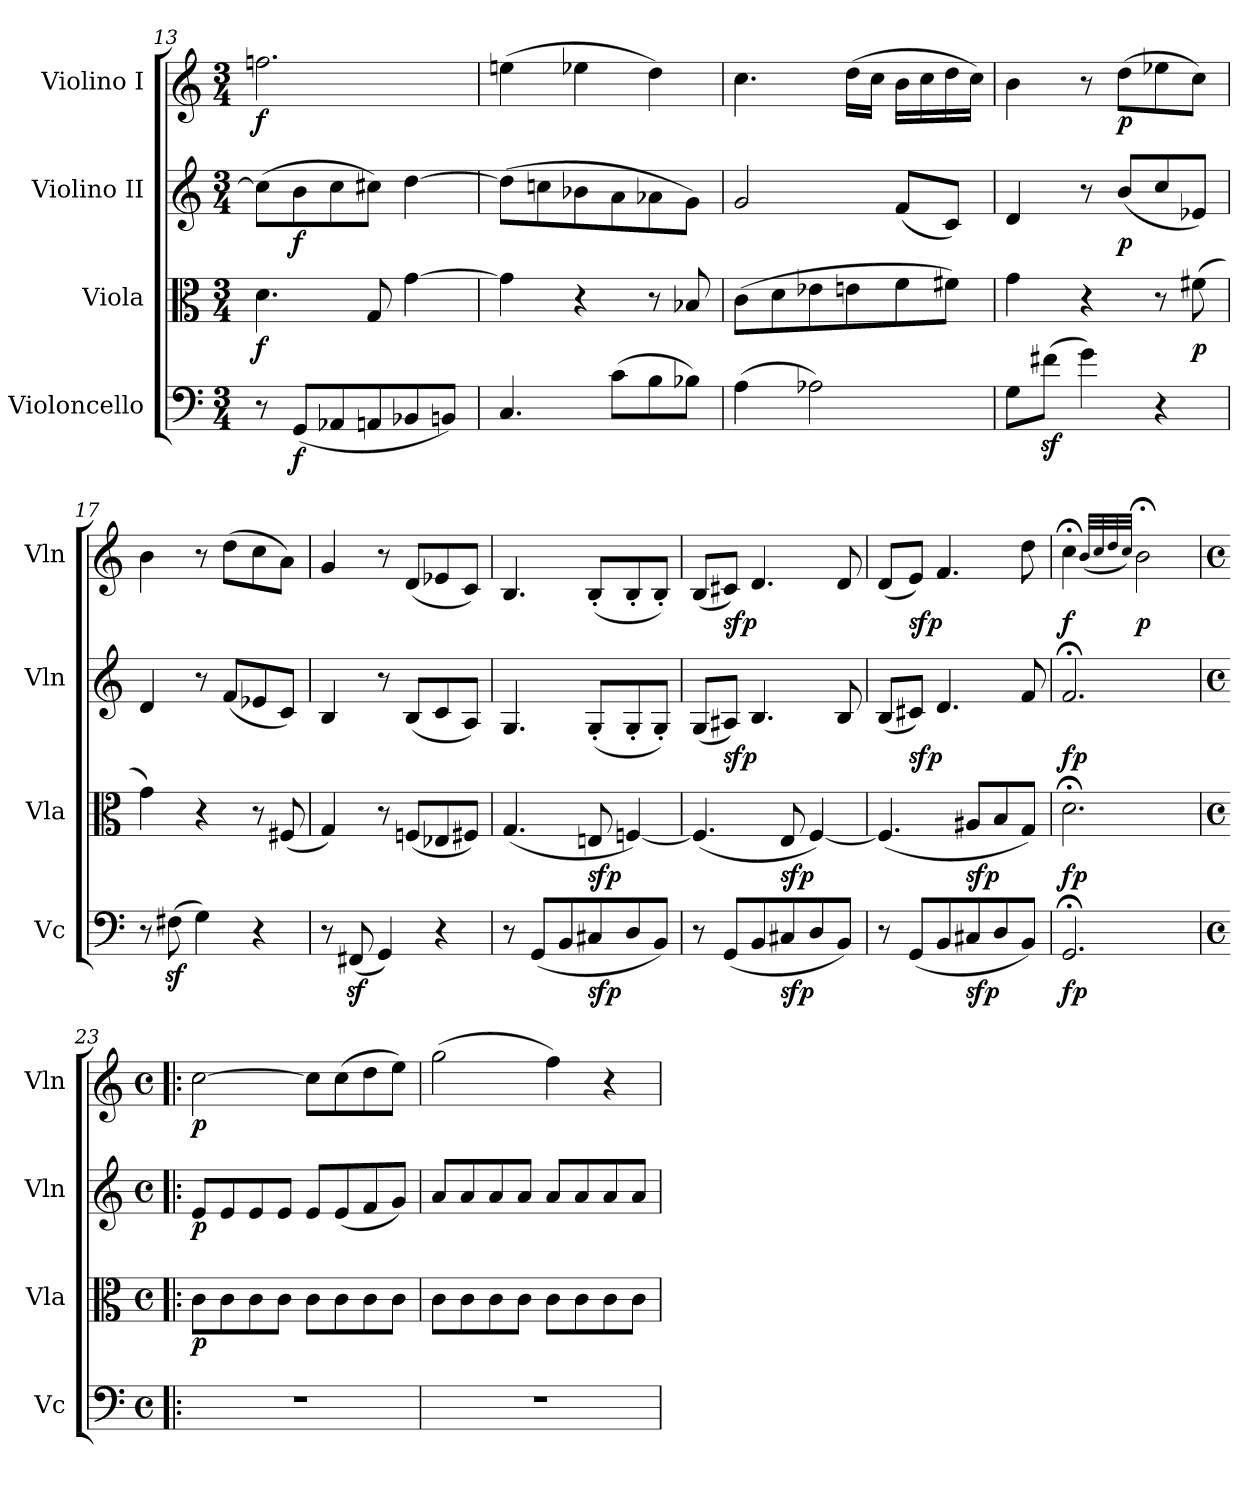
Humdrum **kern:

**kern	**dynam	**kern	**dynam	**kern	**dynam	**kern	**dynam
*part4	*part4	*part3	*part3	*part2	*part2	*part1	*part1
*staff4	*staff4	*staff3	*staff3	*staff2	*staff2	*staff1	*staff1
*I"Violoncello	*	*I"Viola	*	*I"Violino II	*	*I"Violino I	*
*I'Vc	*	*I'Vla	*	*I'Vln	*	*I'Vln	*
*clefF4	*	*clefC3	*	*clefG2	*	*clefG2	*
*k[]	*	*k[]	*	*k[]	*	*k[]	*
*C:	*	*C:	*	*C:	*	*C:	*
*M3/4	*	*M3/4	*	*M3/4	*	*M3/4	*
=13	=13	=13	=13	=13	=13	=13	=13
8r	.	4.d	f	(8ccL]	.	2.ffn	f
(8GGL	f	.	.	8b	f	.	.
8AA-X	.	.	.	8cc	.	.	.
8AAn	.	8G	.	8cc#XJ)	.	.	.
8BB-X	.	[4g	.	[4dd	.	.	.
8BBnJ)	.	.	.	.	.	.	.
=14	=14	=14	=14	=14	=14	=14	=14
4.C	.	4g]	.	(8dd\L]	.	(4een	.
.	.	.	.	8ccn\	.	.	.
.	.	4r	.	8b-X\	.	4ee-X	.
(8cL	.	.	.	8a\	.	.	.
8B	.	8r	.	8a-X\	.	4dd)	.
8B-XJ)	.	8B-X	.	8g\J)	.	.	.
=15	=15	=15	=15	=15	=15	=15	=15
(4A	.	(8cL	.	2g	.	4.cc	.
.	.	8d	.	.	.	.	.
2A-X)	.	8e-X	.	.	.	.	.
.	.	8en	.	.	.	(16ddLL	.
.	.	.	.	.	.	16ccJJ	.
.	.	8f	.	(8fL	.	16bLL	.
.	.	.	.	.	.	16cc	.
.	.	8f#XJ)	.	8cJ)	.	16dd	.
.	.	.	.	.	.	16ccJJ)	.
=16	=16	=16	=16	=16	=16	=16	=16
8GL	.	4g	.	4d	.	4b	.
(8f#XzJ	.	.	.	.	.	.	.
4g)	.	4r	.	8r	.	8r	.
.	.	.	.	(8bL	p	(8ddL	p
4r	.	8r	.	8cc	.	8ee-X	.
.	.	(8f#X	p	8e-XJ)	.	8ccJ)	.
!!LO:LB:g=z
=17	=17	=17	=17	=17	=17	=17	=17
8r	.	4g)	.	4d	.	4b	.
(8F#Xz	.	.	.	.	.	.	.
4G)	.	4r	.	8r	.	8r	.
.	.	.	.	(8fL	.	(8ddL	.
4r	.	8r	.	8e-X	.	8cc	.
.	.	(8F#X	.	8cJ)	.	8aJ)	.
=18	=18	=18	=18	=18	=18	=18	=18
8r	.	4G)	.	4B	.	4g	.
(8FF#Xz	.	.	.	.	.	.	.
4GG)	.	8r	.	8r	.	8r	.
.	.	(8FnL	.	(8BL	.	(8dL	.
4r	.	8E-X	.	8c	.	8e-X	.
.	.	8F#XJ)	.	8AJ)	.	8cJ)	.
=19	=19	=19	=19	=19	=19	=19	=19
8r	.	(4.G	.	4.G	.	4.B	.
(8GGL	.	.	.	.	.	.	.
8BB	.	.	.	.	.	.	.
8C#X	sfp	8En	sfp	(8G'L	.	(8B'L	.
8D	.	[4Fn)	.	8G'	.	8B'	.
8BBJ)	.	.	.	8G'J)	.	8B'J)	.
=20	=20	=20	=20	=20	=20	=20	=20
8r	.	(4.F]	.	(8GL	.	(8BL	.
(8GGL	.	.	.	8A#XJ)	sfp	8c#XJ)	sfp
8BB	.	.	.	4.B	.	4.d	.
8C#X	sfp	8E	sfp	.	.	.	.
8D	.	[4F)	.	.	.	.	.
8BBJ)	.	.	.	8B	.	8d	.
=21	=21	=21	=21	=21	=21	=21	=21
8r	.	(4.F]	.	(8BL	.	(8dL	.
(8GGL	.	.	.	8c#XJ)	sfp	8eJ)	sfp
8BB	.	.	.	4.d	.	4.f	.
8C#X	sfp	8A#XL	sfp	.	.	.	.
8D	.	8B	.	.	.	.	.
8BBJ)	.	8GJ)	.	8f	.	8dd	.
=22	=22	=22	=22	=22	=22	=22	=22
2.GG;<	fp	2.d;<	fp	2.f;<	fp	4cc;<	f
.	.	.	.	.	.	(<32qb/LLL	.
.	.	.	.	.	.	32qcc/	.
.	.	.	.	.	.	32qdd/	.
.	.	.	.	.	.	32qcc/JJJ)	.
.	.	.	.	.	.	2b;<	p
=23!|:	=23!|:	=23!|:	=23!|:	=23!|:	=23!|:	=23!|:	=23!|:
*M4/4	*	*M4/4	*	*M4/4	*	*M4/4	*
*met(c)	*	*met(c)	*	*met(c)	*	*met(c)	*
*	*	*	*	*	*	*MM128	*
1r	.	8cL	p	8eL	p	[2cc	p
.	.	8c	.	8e	.	.	.
.	.	8c	.	8e	.	.	.
.	.	8cJ	.	8eJ	.	.	.
.	.	8cL	.	8eL	.	8ccL]	.
.	.	8c	.	(8e	.	(8cc	.
.	.	8c	.	8f	.	8dd	.
.	.	8cJ	.	8gJ)	.	8eeJ)	.
=24	=24	=24	=24	=24	=24	=24	=24
1r	.	8cL	.	8aL	.	(2gg	.
.	.	8c	.	8a	.	.	.
.	.	8c	.	8a	.	.	.
.	.	8cJ	.	8aJ	.	.	.
.	.	8cL	.	8aL	.	4ff)	.
.	.	8c	.	8a	.	.	.
.	.	8c	.	8a	.	4r	.
.	.	8cJ	.	8aJ	.	.	.
=	=	=	=	=	=	=	=
*-	*-	*-	*-	*-	*-	*-	*-
